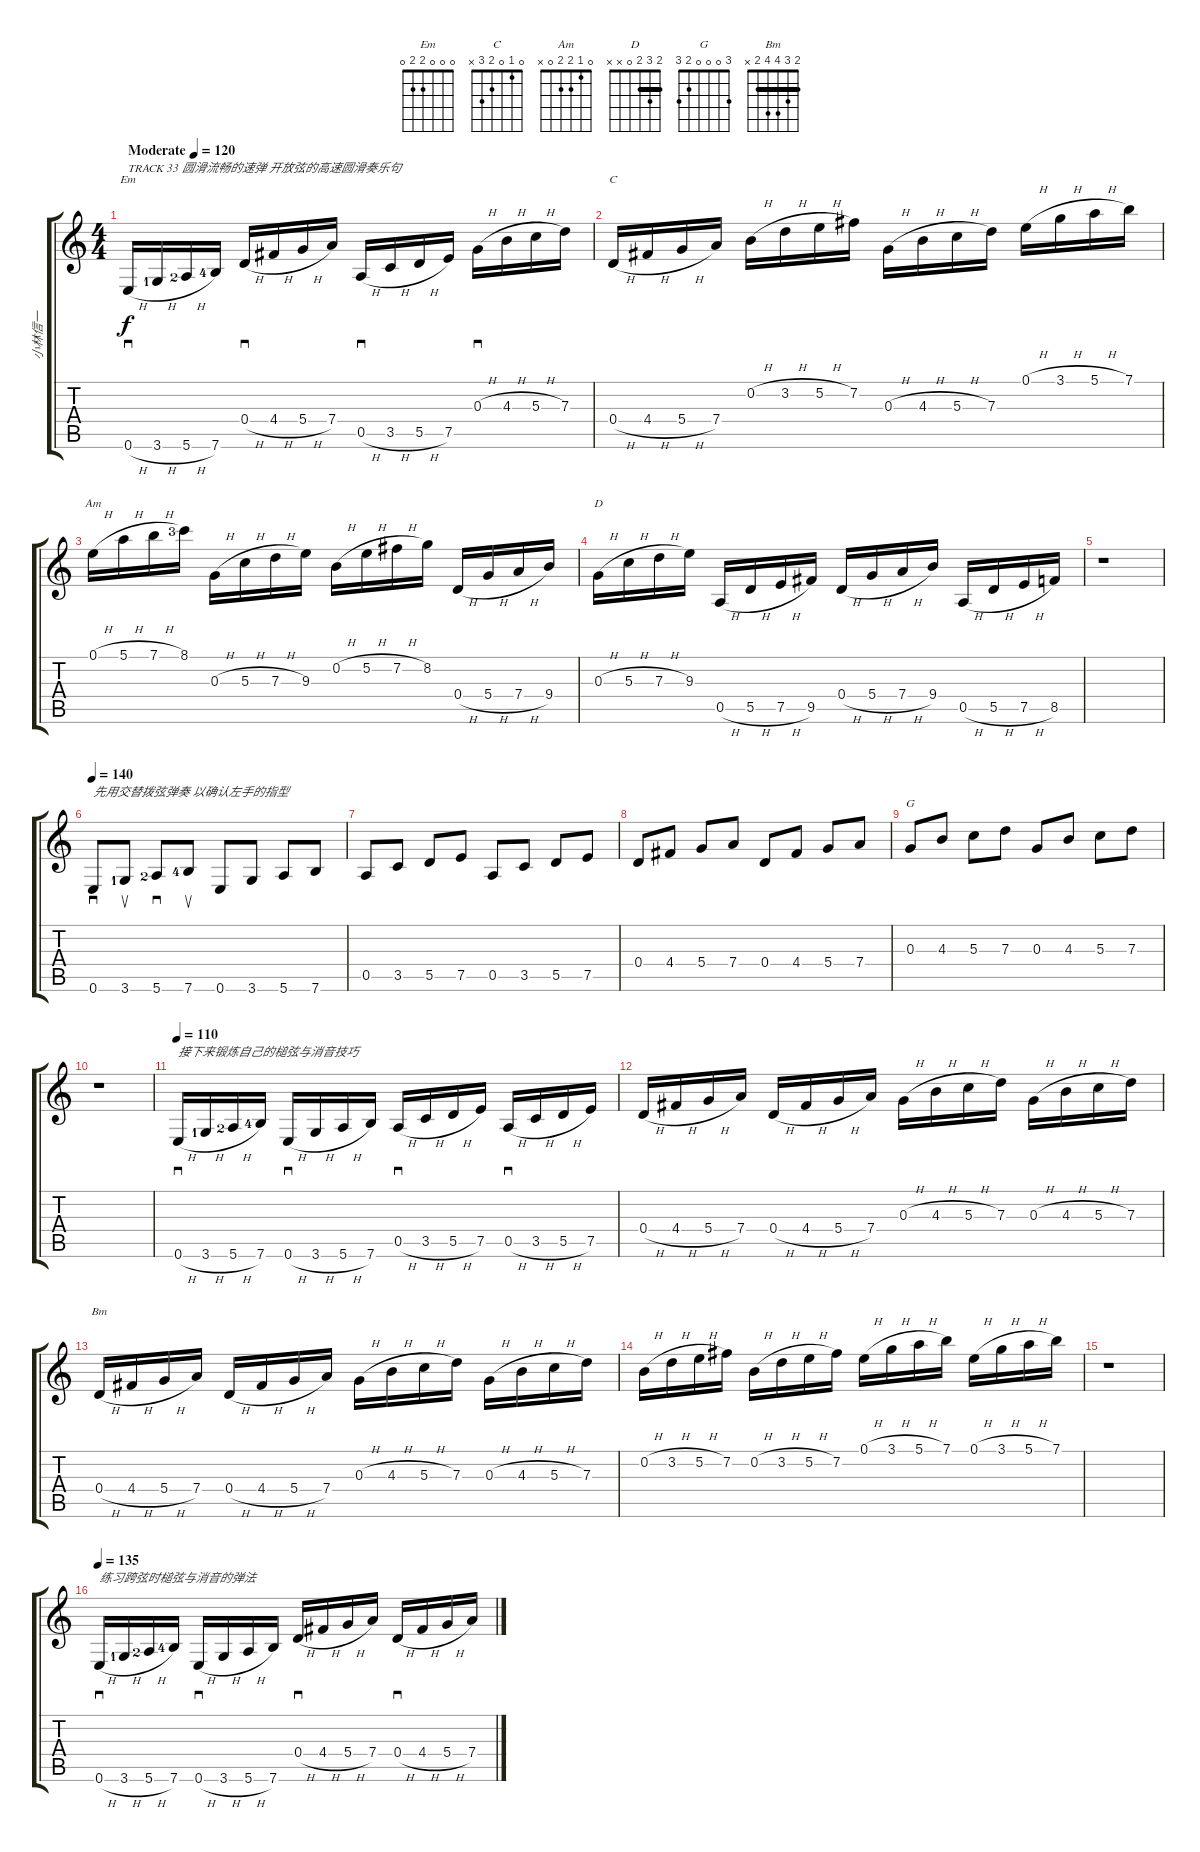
\track ("小林信一" "小林信一") {instrument overdrivenguitar}
\staff {score tabs}
\tuning (E4 B3 G3 D3 A2 E2) {hide}
\chord ("Em" 0 0 0 2 2 0)
\chord ("C" 0 1 0 2 3 x)
\chord ("Am" 0 1 2 2 0 x)
\chord ("D" 2 3 2 0 x x) {barre 2}
\chord ("G" 3 0 0 0 2 3)
\chord ("Bm" 2 3 4 4 2 x) {barre 2}
\ts (4 4)
\tempo (120 "Moderate")
\tempo 160
\tempo (120 "Moderate")
\clef g2
\ks c
0.6{h}.16{sd ch "Em" txt "TRACK 33 圆滑流畅的速弹 开放弦的高速圆滑奏乐句" dy f instrument overdrivenguitar} 3.6{h lf 2}.16 5.6{h lf 3}.16 7.6{lf 5}.16 0.4{h}.16{sd} 4.4{h}.16 5.4{h}.16 7.4.16 0.5{h}.16{sd} 3.5{h}.16 5.5{h}.16 7.5.16 0.3{h}.16{sd} 4.3{h}.16 5.3{h}.16 7.3.16 |
0.4{h}.16{ch "C"} 4.4{h}.16 5.4{h}.16 7.4.16 0.2{h}.16 3.2{h}.16 5.2{h}.16 7.2.16 0.3{h}.16 4.3{h}.16 5.3{h}.16 7.3.16 0.1{h}.16 3.1{h}.16 5.1{h}.16 7.1.16 |
0.1{h}.16{ch "Am"} 5.1{h}.16 7.1{h}.16 8.1{lf 4}.16 0.3{h}.16 5.3{h}.16 7.3{h}.16 9.3.16 0.2{h}.16 5.2{h}.16 7.2{h}.16 8.2.16 0.4{h}.16 5.4{h}.16 7.4{h}.16 9.4.16 |
0.3{h}.16{ch "D"} 5.3{h}.16 7.3{h}.16 9.3.16 0.5{h}.16 5.5{h}.16 7.5{h}.16 9.5.16 0.4{h}.16 5.4{h}.16 7.4{h}.16 9.4.16 0.5{h}.16 5.5{h}.16 7.5{h}.16 8.5.16 |
r.1 |
\tempo 140
0.6.8{sd txt "先用交替拨弦弹奏 以确认左手的指型"} 3.6{lf 2}.8{su} 5.6{lf 3}.8{sd} 7.6{lf 5}.8{su} 0.6.8 3.6.8 5.6.8 7.6.8 |
0.5.8 3.5.8 5.5.8 7.5.8 0.5.8 3.5.8 5.5.8 7.5.8 |
0.4.8 4.4.8 5.4.8 7.4.8 0.4.8 4.4.8 5.4.8 7.4.8 |
0.3.8{ch "G"} 4.3.8 5.3.8 7.3.8 0.3.8 4.3.8 5.3.8 7.3.8 |
r.1 |
\tempo 110
0.6{h}.16{sd txt "接下来锻炼自己的槌弦与消音技巧"} 3.6{h lf 2}.16 5.6{h lf 3}.16 7.6{lf 5}.16 0.6{h}.16{sd} 3.6{h}.16 5.6{h}.16 7.6.16 0.5{h}.16{sd} 3.5{h}.16 5.5{h}.16 7.5.16 0.5{h}.16{sd} 3.5{h}.16 5.5{h}.16 7.5.16 |
0.4{h}.16 4.4{h}.16 5.4{h}.16 7.4.16 0.4{h}.16 4.4{h}.16 5.4{h}.16 7.4.16 0.3{h}.16 4.3{h}.16 5.3{h}.16 7.3.16 0.3{h}.16 4.3{h}.16 5.3{h}.16 7.3.16 |
0.4{h}.16{ch "Bm"} 4.4{h}.16 5.4{h}.16 7.4.16 0.4{h}.16 4.4{h}.16 5.4{h}.16 7.4.16 0.3{h}.16 4.3{h}.16 5.3{h}.16 7.3.16 0.3{h}.16 4.3{h}.16 5.3{h}.16 7.3.16 |
0.2{h}.16 3.2{h}.16 5.2{h}.16 7.2.16 0.2{h}.16 3.2{h}.16 5.2{h}.16 7.2.16 0.1{h}.16 3.1{h}.16 5.1{h}.16 7.1.16 0.1{h}.16 3.1{h}.16 5.1{h}.16 7.1.16 |
r.1 |
\tempo 135
0.6{h}.16{sd txt "练习跨弦时槌弦与消音的弹法"} 3.6{h lf 2}.16 5.6{h lf 3}.16 7.6{lf 5}.16 0.6{h}.16{sd} 3.6{h}.16 5.6{h}.16 7.6.16 0.4{h}.16{sd} 4.4{h}.16 5.4{h}.16 7.4.16 0.4{h}.16{sd} 4.4{h}.16 5.4{h}.16 7.4.16
